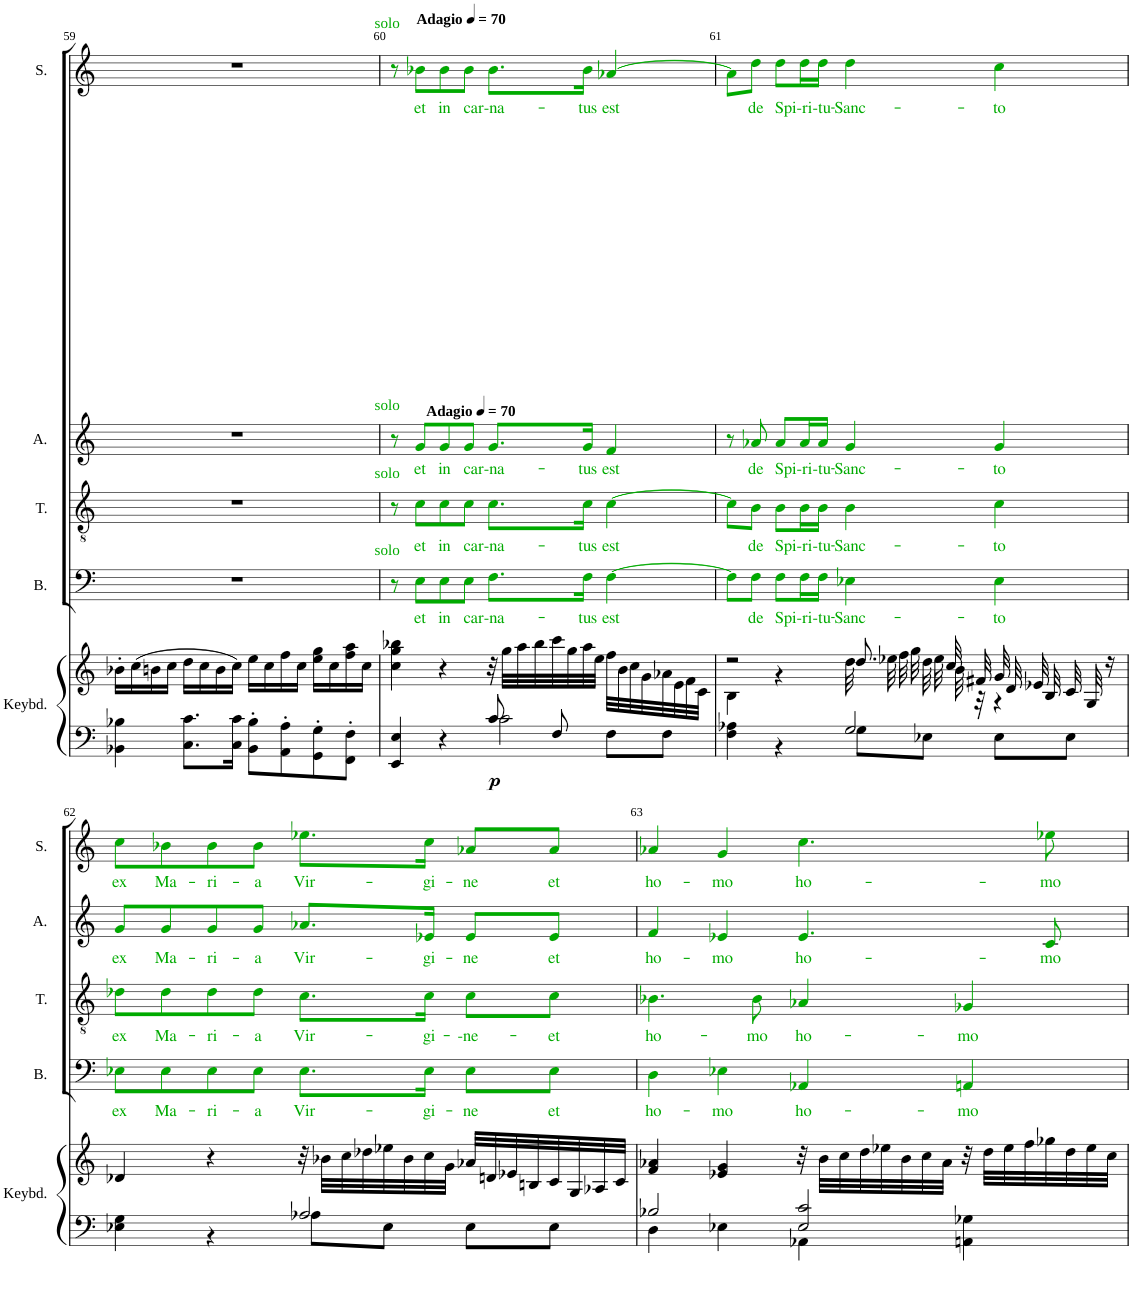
**kern	**kern	**dynam	**kern	**text	**kern	**text	**kern	**text	**kern	**text
*part5	*part5	*part5	*part4	*part4	*part3	*part3	*part2	*part2	*part1	*part1
*staff6	*staff5	*staff5/6	*staff4	*staff4	*staff3	*staff3	*staff2	*staff2	*staff1	*staff1
*I"Keyboard	*	*	*I"Bass	*	*I"Tenor	*	*I"Alto	*	*I"Soprano	*
*I'Keybd.	*	*	*I'B.	*	*I'T.	*	*I'A.	*	*I'S.	*
!!LO:PB:g=z
*clefF4	*clefG2	*	*clefF4	*	*clefGv2	*	*clefG2	*	*clefG2	*
*k[]	*k[]	*	*k[]	*	*k[]	*	*k[]	*	*k[]	*
*M4/4	*M4/4	*	*M4/4	*	*M4/4	*	*M4/4	*	*M4/4	*
*met(c)	*met(c)	*	*met(c)	*	*met(c)	*	*met(c)	*	*met(c)	*
=59	=59	=59	=59	=59	=59	=59	=59	=59	=59	=59
4BB-X\ 4B-X\	16b-X'\LL	.	1r	.	1r	.	1r	.	1r	.
.	(16cc\	.	.	.	.	.	.	.	.	.
.	16bn\	.	.	.	.	.	.	.	.	.
.	16cc\JJ	.	.	.	.	.	.	.	.	.
8.C\ 8.c\L	16dd\LL	.	.	.	.	.	.	.	.	.
.	16cc\	.	.	.	.	.	.	.	.	.
.	16b\	.	.	.	.	.	.	.	.	.
16C\ 16c\Jk	16cc\JJ)	.	.	.	.	.	.	.	.	.
8BB-\' 8B-\'L	16ee\LL	.	.	.	.	.	.	.	.	.
.	16cc\	.	.	.	.	.	.	.	.	.
8AA\' 8A\'	16ff\	.	.	.	.	.	.	.	.	.
.	16cc\JJ	.	.	.	.	.	.	.	.	.
8GG\' 8G\'	16ee\ 16gg\LL	.	.	.	.	.	.	.	.	.
.	16cc\	.	.	.	.	.	.	.	.	.
8FF\' 8F\'J	16ff\ 16aa\	.	.	.	.	.	.	.	.	.
.	16cc\JJ	.	.	.	.	.	.	.	.	.
=60	=60	=60	=60	=60	=60	=60	=60	=60	=60	=60
*^	*	*	*	*	*	*	*	*	*	*
4EE/ 4E/	2ryy	4cc\ 4gg\ 4bb-X\	.	8r	.	8r	.	8r	.	8r	.
*	*	*	*	*	*	*	*	*	*	*MM70	*
!	!	!	!	!	!	!	!	!	!	!LO:TX:a:color=#00AA00:t=solo	!
!	!	!	!	!	!	!	!	!	!	!LO:TX:a:B:t=Adagio	!
!	!	!	!	!	!	!	!	!LO:TX:a:color=#00AA00:t=solo	!	!	!
!	!	!	!	!	!	!LO:TX:a:color=#00AA00:t=solo	!	!	!	!	!
!	!	!	!	!LO:TX:a:color=#00AA00:t=solo	!	!	!	!	!	!	!
!	!	!	!	!	!LO:LY:b:color=#00AA00	!	!LO:LY:b:color=#00AA00	!	!LO:LY:b:color=#00AA00	!	!LO:LY:b:color=#00AA00
.	.	.	.	8Ei\L	et	8ci\L	et	8gi/L	et	8b-Xi\L	et
*	*	*	*	*	*	*	*	*	*	*MM70	*
!	!	!	!	!	!	!	!	!	!	!LO:TX:b:B:t=Adagio	!
!	!	!	!	!	!LO:LY:b:color=#00AA00	!	!LO:LY:b:color=#00AA00	!	!LO:LY:b:color=#00AA00	!	!LO:LY:b:color=#00AA00
4r	.	4r	.	8Ei\	in	8ci\	in	8gi/	in	8b-i\	in
!	!	!	!	!	!LO:LY:b:color=#00AA00	!	!LO:LY:b:color=#00AA00	!	!LO:LY:b:color=#00AA00	!	!LO:LY:b:color=#00AA00
.	.	.	.	8Ei\J	car-na-	8ci\J	car-na-	8gi/J	car-na-	8b-i\J	car-na-
!	!	!	!LO:DY:b=2	!	!	!	!	!	!	!	!
8c/	2c\	32r	p	8.Fi\L	.	8.ci\L	.	8.gi/L	.	8.b-i\L	.
.	.	32gg\LLL	.	.	.	.	.	.	.	.	.
.	.	32aa\	.	.	.	.	.	.	.	.	.
.	.	32bb-\	.	.	.	.	.	.	.	.	.
8F/	.	32ccc\	.	.	.	.	.	.	.	.	.
.	.	32gg\	.	.	.	.	.	.	.	.	.
!	!	!	!	!	!LO:LY:b:color=#00AA00	!	!LO:LY:b:color=#00AA00	!	!LO:LY:b:color=#00AA00	!	!LO:LY:b:color=#00AA00
.	.	32aa\	.	16Fi\Jk	-tus	16ci\Jk	-tus	16gi/Jk	-tus	16b-i\Jk	-tus
.	.	32ee\JJJ	.	.	.	.	.	.	.	.	.
!	!	!	!	!	!LO:LY:b:color=#00AA00	!	!LO:LY:b:color=#00AA00	!	!LO:LY:b:color=#00AA00	!	!LO:LY:b:color=#00AA00
8F\L	.	32ff\LLL	.	[4Fi\	est	[4ci\	est	4fi/	est	[4a-Xi/	est
.	.	32b\	.	.	.	.	.	.	.	.	.
.	.	32cc\	.	.	.	.	.	.	.	.	.
.	.	32g\	.	.	.	.	.	.	.	.	.
8F\J	.	32a-X\	.	.	.	.	.	.	.	.	.
.	.	32e\	.	.	.	.	.	.	.	.	.
.	.	32f\	.	.	.	.	.	.	.	.	.
.	.	32c\JJJ	.	.	.	.	.	.	.	.	.
=61	=61	=61	=61	=61	=61	=61	=61	=61	=61	=61	=61
*	*	*^	*	*	*	*	*	*	*	*	*
2ryy	4F\ 4A-X\	2r	4B\	.	8Fi\L]	.	8ci\L]	.	8r	.	8a-i\L]	.
!	!	!	!	!	!	!LO:LY:b:color=#00AA00	!	!LO:LY:b:color=#00AA00	!	!LO:LY:b:color=#00AA00	!	!LO:LY:b:color=#00AA00
.	.	.	.	.	8Fi\J	de	8Bi\J	de	8a-Xi/	de	8ddi\J	de
!	!	!	!	!	!	!LO:LY:b:color=#00AA00	!	!LO:LY:b:color=#00AA00	!	!LO:LY:b:color=#00AA00	!	!LO:LY:b:color=#00AA00
.	4r	.	4r	.	8Fi\L	Spi-ri-tu-	8Bi\L	Spi-ri-tu-	8a-i/L	Spi-ri-tu-	8ddi\L	Spi-ri-tu-
.	.	.	.	.	16Fi\L	.	16Bi\L	.	16a-i/L	.	16ddi\L	.
.	.	.	.	.	16Fi\JJ	.	16Bi\JJ	.	16a-i/JJ	.	16ddi\JJ	.
!	!	!	!	!	!	!LO:LY:b:color=#00AA00	!	!LO:LY:b:color=#00AA00	!	!LO:LY:b:color=#00AA00	!	!LO:LY:b:color=#00AA00
2G/	8G\L	8.dd/	32dd\	.	4E-Xi\	-Sanc-	4Bi\	-Sanc-	4gi/	-Sanc-	4ddi\	-Sanc-
.	.	.	32ee-X\	.	.	.	.	.	.	.	.	.
.	.	.	32ff\	.	.	.	.	.	.	.	.	.
.	.	.	32gg\	.	.	.	.	.	.	.	.	.
.	8E-X\J	.	32dd\	.	.	.	.	.	.	.	.	.
.	.	.	32ee-\	.	.	.	.	.	.	.	.	.
.	.	32cc/	32b\	.	.	.	.	.	.	.	.	.
.	.	32f#X/	32r	.	.	.	.	.	.	.	.	.
!	!	!	!	!	!	!LO:LY:b:color=#00AA00	!	!LO:LY:b:color=#00AA00	!	!LO:LY:b:color=#00AA00	!	!LO:LY:b:color=#00AA00
.	8E-\L	32g/	4r	.	4E-i\	-to	4ci\	-to	4gi/	-to	4cci\	-to
.	.	32d/	.	.	.	.	.	.	.	.	.	.
.	.	32e-X/	.	.	.	.	.	.	.	.	.	.
.	.	32B/	.	.	.	.	.	.	.	.	.	.
.	8E-\J	32c/	.	.	.	.	.	.	.	.	.	.
.	.	32G/	.	.	.	.	.	.	.	.	.	.
.	.	16r	.	.	.	.	.	.	.	.	.	.
*	*	*v	*v	*	*	*	*	*	*	*	*	*
!!LO:LB:g=z
=62	=62	=62	=62	=62	=62	=62	=62	=62	=62	=62	=62
!	!	!	!	!	!LO:LY:b:color=#00AA00	!	!LO:LY:b:color=#00AA00	!	!LO:LY:b:color=#00AA00	!	!LO:LY:b:color=#00AA00
2ryy	4E-X\ 4G\	4d-X/	.	8E-Xi\L	ex	8d-Xi\L	ex	8gi/L	ex	8cci\L	ex
!	!	!	!	!	!LO:LY:b:color=#00AA00	!	!LO:LY:b:color=#00AA00	!	!LO:LY:b:color=#00AA00	!	!LO:LY:b:color=#00AA00
.	.	.	.	8E-i\	Ma-	8d-i\	Ma-	8gi/	Ma-	8b-Xi\	Ma-
!	!	!	!	!	!LO:LY:b:color=#00AA00	!	!LO:LY:b:color=#00AA00	!	!LO:LY:b:color=#00AA00	!	!LO:LY:b:color=#00AA00
.	4r	4r	.	8E-i\	-ri-	8d-i\	-ri-	8gi/	-ri-	8b-i\	-ri-
!	!	!	!	!	!LO:LY:b:color=#00AA00	!	!LO:LY:b:color=#00AA00	!	!LO:LY:b:color=#00AA00	!	!LO:LY:b:color=#00AA00
.	.	.	.	8E-i\J	-a	8d-i\J	-a	8gi/J	-a	8b-i\J	-a
!	!	!	!	!	!LO:LY:b:color=#00AA00	!	!LO:LY:b:color=#00AA00	!	!LO:LY:b:color=#00AA00	!	!LO:LY:b:color=#00AA00
2A-X/	8A-\L	32r	.	8.E-i\L	Vir-	8.ci\L	Vir-	8.a-Xi/L	Vir-	8.ee-Xi\L	Vir-
.	.	32b-X\LLL	.	.	.	.	.	.	.	.	.
.	.	32cc\	.	.	.	.	.	.	.	.	.
.	.	32dd-X\	.	.	.	.	.	.	.	.	.
.	8E-\J	32ee-X\	.	.	.	.	.	.	.	.	.
.	.	32b-\	.	.	.	.	.	.	.	.	.
!	!	!	!	!	!LO:LY:b:color=#00AA00	!	!LO:LY:b:color=#00AA00	!	!LO:LY:b:color=#00AA00	!	!LO:LY:b:color=#00AA00
.	.	32cc\	.	16E-i\Jk	-gi-	16ci\Jk	-gi-	16e-Xi/Jk	-gi-	16cci\Jk	-gi-
.	.	32g\JJJ	.	.	.	.	.	.	.	.	.
!	!	!	!	!	!LO:LY:b:color=#00AA00	!	!LO:LY:b:color=#00AA00	!	!LO:LY:b:color=#00AA00	!	!LO:LY:b:color=#00AA00
.	8E-\L	32a-X/LLL	.	8E-i\L	-ne	8ci\L	--ne-	8e-i/L	-ne	8a-Xi/L	-ne
.	.	32dn/	.	.	.	.	.	.	.	.	.
.	.	32e-X/	.	.	.	.	.	.	.	.	.
.	.	32Bn/	.	.	.	.	.	.	.	.	.
!	!	!	!	!	!LO:LY:b:color=#00AA00	!	!LO:LY:b:color=#00AA00	!	!LO:LY:b:color=#00AA00	!	!LO:LY:b:color=#00AA00
.	8E-\J	32c/	.	8E-i\J	et	8ci\J	-et	8e-i/J	et	8a-i/J	et
.	.	32G/	.	.	.	.	.	.	.	.	.
.	.	32A-X/	.	.	.	.	.	.	.	.	.
.	.	32c/JJJ	.	.	.	.	.	.	.	.	.
=63	=63	=63	=63	=63	=63	=63	=63	=63	=63	=63	=63
!	!	!	!	!	!LO:LY:b:color=#00AA00	!	!LO:LY:b:color=#00AA00	!	!LO:LY:b:color=#00AA00	!	!LO:LY:b:color=#00AA00
2B-X/	4D\	4f/ 4a-X/	.	4Di\	ho-	4.B-Xi\	ho-	4fi/	ho-	4a-Xi/	ho-
!	!	!	!	!	!LO:LY:b:color=#00AA00	!	!	!	!LO:LY:b:color=#00AA00	!	!LO:LY:b:color=#00AA00
.	4E-X\	4e-X/ 4g/	.	4E-Xi\	-mo	.	.	4e-Xi/	-mo	4gi/	-mo
!	!	!	!	!	!	!	!LO:LY:b:color=#00AA00	!	!	!	!
.	.	.	.	.	.	8B-i\	-mo	.	.	.	.
!	!	!	!	!	!LO:LY:b:color=#00AA00	!	!LO:LY:b:color=#00AA00	!	!LO:LY:b:color=#00AA00	!	!LO:LY:b:color=#00AA00
2E-/ 2c/	4AA-X\	32r	.	4AA-Xi/	ho-	4A-Xi/	ho-	4.e-i/	ho-	4.cci\	ho-
.	.	32b\LLL	.	.	.	.	.	.	.	.	.
.	.	32cc\	.	.	.	.	.	.	.	.	.
.	.	32dd\	.	.	.	.	.	.	.	.	.
.	.	32ee-X\	.	.	.	.	.	.	.	.	.
.	.	32b\	.	.	.	.	.	.	.	.	.
.	.	32cc\	.	.	.	.	.	.	.	.	.
.	.	32a-\JJJ	.	.	.	.	.	.	.	.	.
!	!	!	!	!	!LO:LY:b:color=#00AA00	!	!LO:LY:b:color=#00AA00	!	!	!	!
.	4AAn\ 4G-X\	32r	.	4AAni/	-mo	4G-Xi/	-mo	.	.	.	.
.	.	32dd\LLL	.	.	.	.	.	.	.	.	.
.	.	32ee-\	.	.	.	.	.	.	.	.	.
.	.	32ff\	.	.	.	.	.	.	.	.	.
!	!	!	!	!	!	!	!	!	!LO:LY:b:color=#00AA00	!	!LO:LY:b:color=#00AA00
.	.	32gg-X\	.	.	.	.	.	8ci/	-mo	8ee-Xi\	-mo
.	.	32dd\	.	.	.	.	.	.	.	.	.
.	.	32ee-\	.	.	.	.	.	.	.	.	.
.	.	32cc\JJJ	.	.	.	.	.	.	.	.	.
*v	*v	*	*	*	*	*	*	*	*	*	*
=	=	=	=	=	=	=	=	=	=	=
*-	*-	*-	*-	*-	*-	*-	*-	*-	*-	*-
